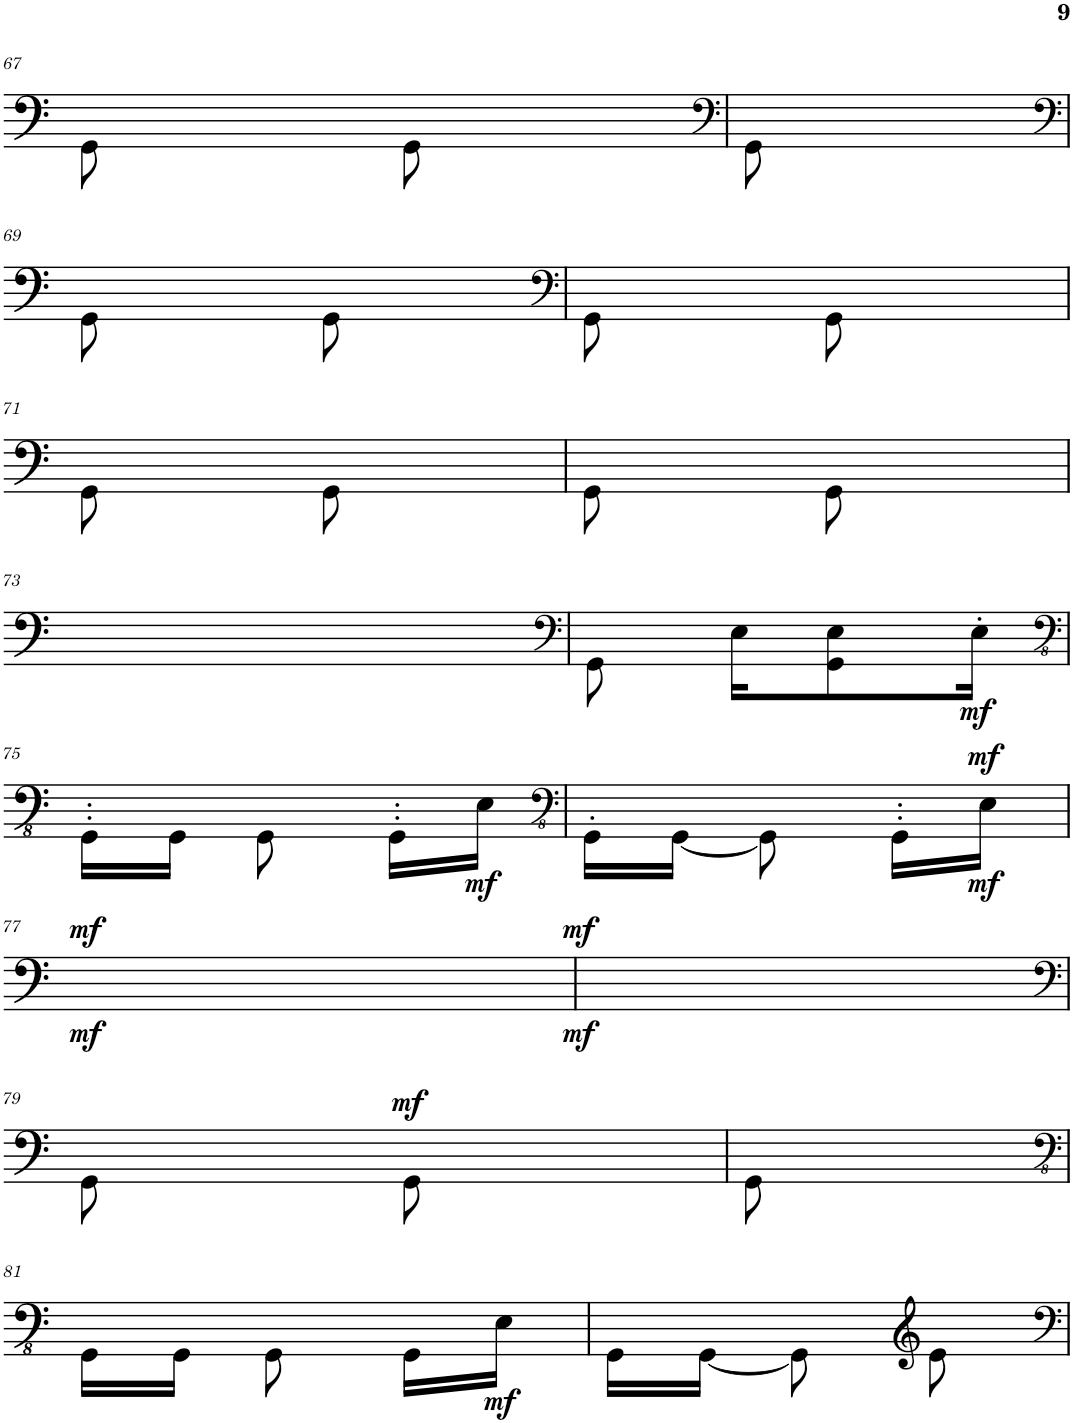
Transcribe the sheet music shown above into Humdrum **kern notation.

**kern	**dynam
*part1	*part1
*staff1	*staff1
*I"Voice	*
*I'V	*
!!LO:PB:g=z
*clefF4	*
*k[]	*
=67	=67
8GG\	.
8GG\	.
=68	=68
*clefF4	*
8GG\	.
!!LO:LB:g=z
=69	=69
*clefF4	*
8GG\	.
8GG\	.
=70	=70
*clefF4	*
8GG\	.
8GG\	.
!!LO:LB:g=z
=71	=71
8GG\	.
8GG\	.
=72	=72
8GG\	.
8GG\	.
!!LO:LB:g=z
=73	=73
*clefX	*
1ryy	.
=74	=74
*clefF4	*
8GG\	.
16E\KL	.
8GG\ 8E\	.
!	!LO:DY:b
16E'\Jk	mf
!!LO:LB:g=z
=75	=75
*clefFv4	*
16GGG''\LL	.
16GGG\JJ	.
8GGG\	.
16GGG''\LL	.
!	!LO:DY:b
16EE\JJ	mf
=76	=76
*clefFv4	*
16GGG'\LL	.
[<16GGG\JJ	.
8GGG\]	.
16GGG''\LL	.
!	!LO:DY:a
!	!LO:DY:n=1:b
16EE\JJ	mf mf
!!LO:LB:g=z
=77	=77
*clefX	*
!	!LO:DY:a
!	!LO:DY:n=1:b
1ryy	mf mf
=78	=78
!	!LO:DY:a
!	!LO:DY:n=1:b
1ryy	mf mf
!!LO:LB:g=z
=79	=79
*clefF4	*
8GG\	.
!	!LO:DY:a
8GG\	mf
=80	=80
8GG\	.
!!LO:LB:g=z
=81	=81
*clefFv4	*
16GGG\LL	.
16GGG\JJ	.
8GGG\	.
16GGG\LL	.
!	!LO:DY:b
16EE\JJ	mf
=82	=82
16GGG\LL	.
[<16GGG\JJ	.
8GGG\]	.
*clefG2	*
8e\	.
=	=
*-	*-
